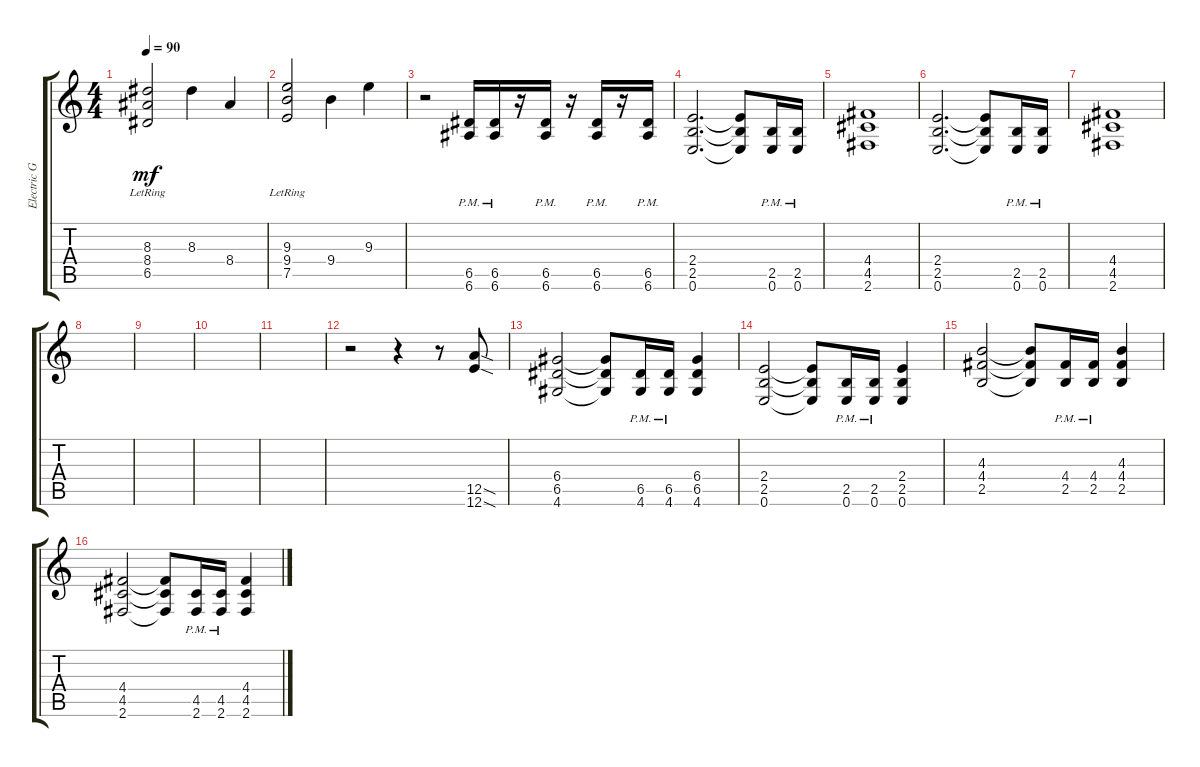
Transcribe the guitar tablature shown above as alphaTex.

\track ("Electric Guitar" "Electric G") {instrument overdrivenguitar}
\staff {score tabs}
\tuning (E4 B3 G3 D3 A2 E2) {hide}
\ts (4 4)
\tempo 90
\clef g2
\ks c
(8.3{lr} 8.4{lr} 6.5{lr}).2{dy mf} 8.3.4 8.4.4 |
(9.3{lr} 9.4{lr} 7.5{lr}).2 9.4.4 9.3.4 |
r.2 (6.5{pm} 6.6{pm}).16 (6.5{pm} 6.6{pm}).16 r.16 (6.5{pm} 6.6{pm}).16 r.16 (6.5{pm} 6.6{pm}).16 r.16 (6.5{pm} 6.6{pm}).16 |
(2.4 2.5 0.6).2{d} (2.4{t} 2.5{t} 0.6{t}).8 (2.5{pm} 0.6{pm}).16 (2.5{pm} 0.6{pm}).16 |
(4.4 4.5 2.6).1 |
(2.4 2.5 0.6).2{d} (2.4{t} 2.5{t} 0.6{t}).8 (2.5{pm} 0.6{pm}).16 (2.5{pm} 0.6{pm}).16 |
(4.4 4.5 2.6).1 |
|
|
|
|
r.2 r.4 r.8 (12.5{sod} 12.6{sod}).8 |
(6.4 6.5 4.6).2 (6.4{t} 6.5{t} 4.6{t}).8 (6.5{pm} 4.6{pm}).16 (6.5{pm} 4.6{pm}).16 (6.4 6.5 4.6).4 |
(2.4 2.5 0.6).2 (2.4{t} 2.5{t} 0.6{t}).8 (2.5{pm} 0.6{pm}).16 (2.5{pm} 0.6{pm}).16 (2.4 2.5 0.6).4 |
(4.3 4.4 2.5).2 (4.3{t} 4.4{t} 2.5{t}).8 (4.4{pm} 2.5{pm}).16 (4.4{pm} 2.5{pm}).16 (4.3 4.4 2.5).4 |
(4.4 4.5 2.6).2 (4.4{t} 4.5{t} 2.6{t}).8 (4.5{pm} 2.6{pm}).16 (4.5{pm} 2.6{pm}).16 (4.4 4.5 2.6).4
